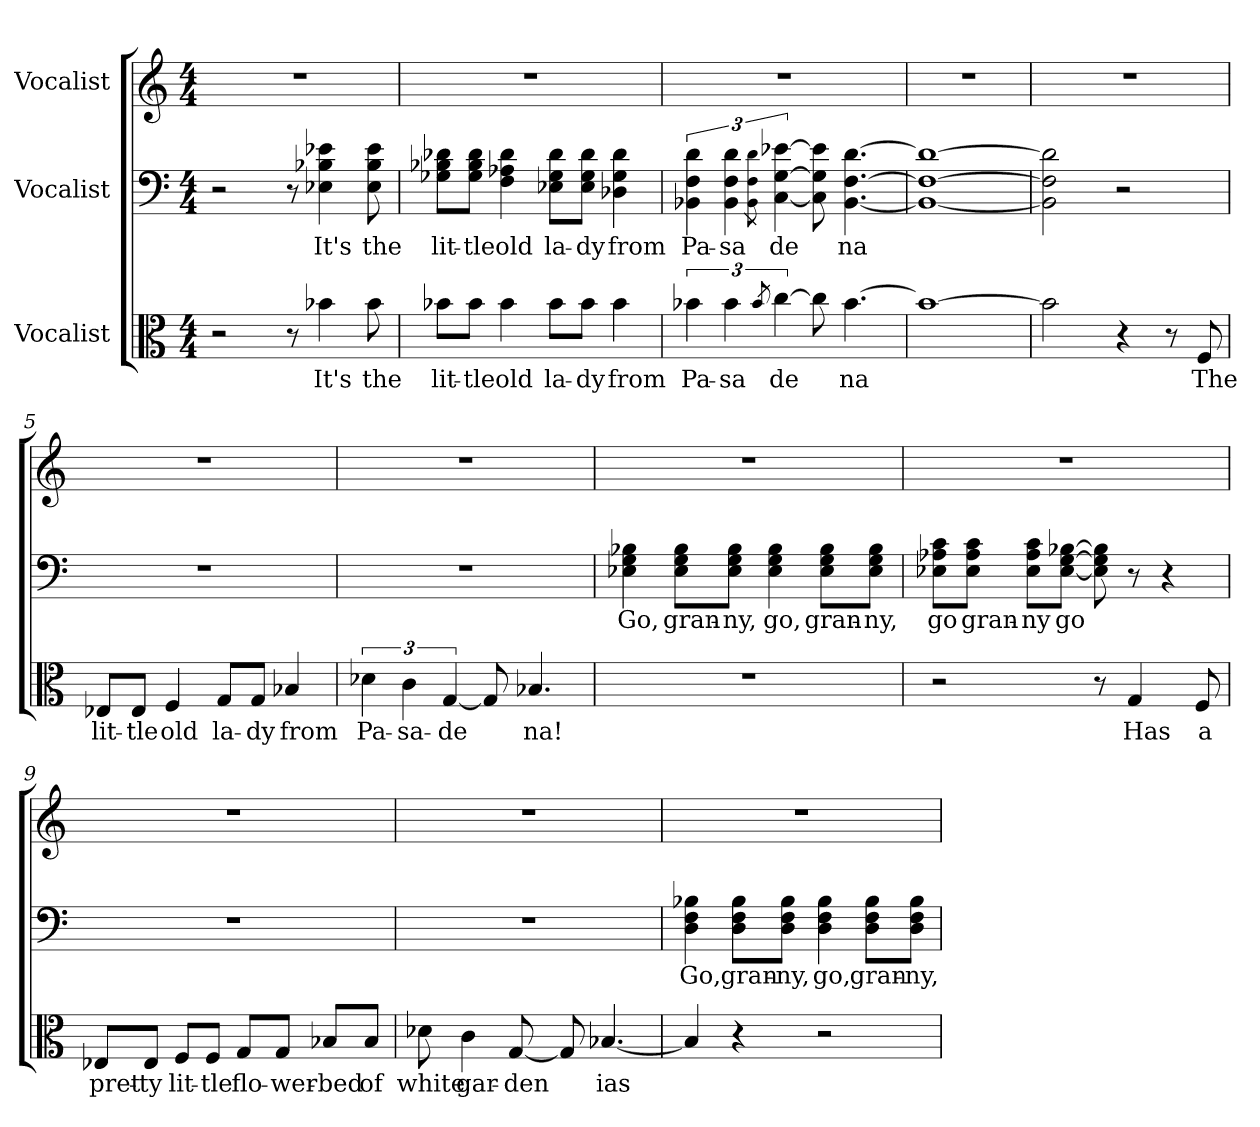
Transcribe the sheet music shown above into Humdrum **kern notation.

**kern	**text	**kern	**text	**kern
*part3	*part3	*part2	*part2	*part1
*staff3	*staff3	*staff2	*staff2	*staff1
*I"Vocalist	*	*I"Vocalist	*	*I"Vocalist
*clefC3	*	*clefF4	*	*clefG2
*M4/4	*	*M4/4	*	*M4/4
=	=	=	=	=
2r	.	2r	.	1r
8r	.	8r	.	.
4b-X	It's	4E-X 4B-X 4e-X	It's	.
8b-	the	8E- 8B- 8e-	the	.
=1	=1	=1	=1	=1
8b-X\L	lit-	8G-X\ 8B-X\ 8d-X\L	lit-	1r
8b-\J	-tle	8G-\ 8B-\ 8d-\J	-tle	.
4b-	old	4F 4A-X 4d-	old	.
8b-\L	la-	8E-X\ 8G-\ 8d-\L	la-	.
8b-\J	-dy	8E-\ 8G-\ 8d-\J	-dy	.
4b-	from	4D-X 4G- 4d-	from	.
=2	=2	=2	=2	=2
6b-X	Pa-	6BB-X 6F 6d	Pa-	1r
6b-	-sa-	6BB- 6F 6d	-sa-	.
8qb-	_	8qBB- 8qF 8qd	_	.
[6cc	-de	[6C [6G [6e-X	-de	.
8cc]	_	8C] 8G] 8e-]	_	.
[4.b-	na	[4.BB- [4.F [4.d	na	.
=3	=3	=3	=3	=3
1b-_	_	1BB-_ 1F_ 1d_	_	1r
=4	=4	=4	=4	=4
2b-]	_	2BB-] 2F] 2d]	_	1r
4r	.	2r	.	.
8r	.	.	.	.
8F	The	.	.	.
=5	=5	=5	=5	=5
8E-X/L	lit-	1r	.	1r
8E-/J	-tle	.	.	.
4F	old	.	.	.
8G/L	la-	.	.	.
8G/J	-dy	.	.	.
4B-X	from	.	.	.
=6	=6	=6	=6	=6
6d-X	Pa-	1r	.	1r
6c	-sa-	.	.	.
[6G	-de	.	.	.
8G]	_	.	.	.
4.B-X	na!	.	.	.
=7	=7	=7	=7	=7
1r	.	4E-X 4G 4B-X	Go,	1r
.	.	8E-\ 8G\ 8B-\L	gran-	.
.	.	8E-\ 8G\ 8B-\J	-ny,	.
.	.	4E- 4G 4B-	go,	.
.	.	8E-\ 8G\ 8B-\L	gran-	.
.	.	8E-\ 8G\ 8B-\J	-ny,	.
=8	=8	=8	=8	=8
2r	.	8E-X\ 8A-X\ 8c\L	go	1r
.	.	8E-\ 8A-\ 8c\J	gran-	.
.	.	8E-\ 8A-\ 8c\L	-ny	.
.	.	[8E-\ [8G\ [8B-X\J	go	.
8r	.	8E-] 8G] 8B-]	_	.
4G	Has	8r	.	.
.	.	4r	.	.
8F	a	.	.	.
=9	=9	=9	=9	=9
8E-X/L	pret-	1r	.	1r
8E-/J	-ty	.	.	.
8F/L	lit-	.	.	.
8F/J	-tle	.	.	.
8G/L	flo-	.	.	.
8G/J	-wer-	.	.	.
8B-X/L	-bed	.	.	.
8B-/J	of	.	.	.
=10	=10	=10	=10	=10
8d-X	white	1r	.	1r
4c	gar-	.	.	.
[8G	-den-	.	.	.
8G]	_	.	.	.
[4.B-X	-ias	.	.	.
=11	=11	=11	=11	=11
4B-]	_	4D 4F 4B-X	Go,	1r
4r	.	8D\ 8F\ 8B-\L	gran-	.
.	.	8D\ 8F\ 8B-\J	-ny,	.
2r	.	4D 4F 4B-	go,	.
.	.	8D\ 8F\ 8B-\L	gran-	.
.	.	8D\ 8F\ 8B-\J	-ny,	.
=	=	=	=	=
*-	*-	*-	*-	*-
